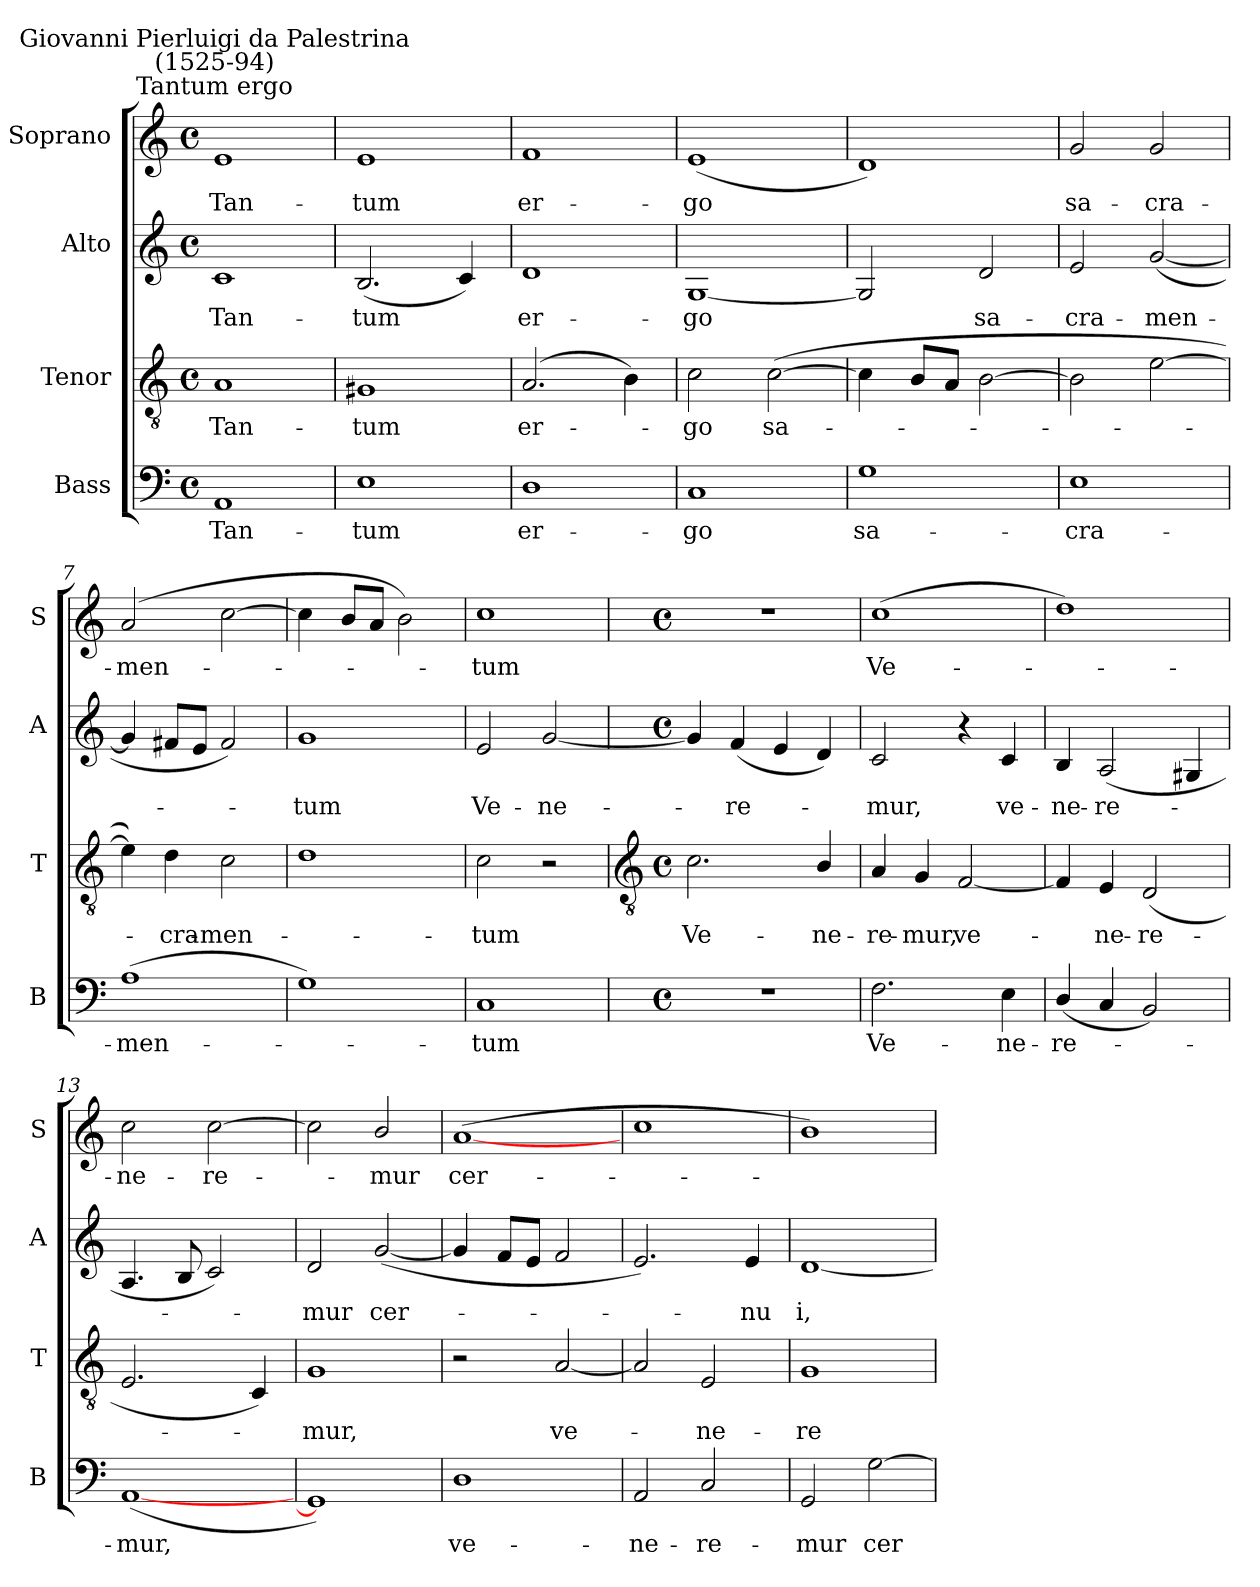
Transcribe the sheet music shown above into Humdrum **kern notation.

**kern	**text	**kern	**text	**kern	**text	**kern	**text
*part4	*part4	*part3	*part3	*part2	*part2	*part1	*part1
*staff4	*staff4	*staff3	*staff3	*staff2	*staff2	*staff1	*staff1
*I"Bass	*	*I"Tenor	*	*I"Alto	*	*I"Soprano	*
*I'B	*	*I'T	*	*I'A	*	*I'S	*
*clefF4	*	*clefGv2	*	*clefG2	*	*clefG2	*
*k[]	*	*k[]	*	*k[]	*	*k[]	*
*C:	*	*C:	*	*C:	*	*C:	*
*M4/4	*	*M4/4	*	*M4/4	*	*M4/4	*
*met(c)	*	*met(c)	*	*met(c)	*	*met(c)	*
=1	=1	=1	=1	=1	=1	=1	=1
!	!	!	!	!	!	!LO:TX:a:cj:t=Tantum ergo	!
!	!	!	!	!	!	!LO:TX:a:cj:t=Giovanni Pierluigi da Palestrina\n(1525-94)	!
!	!LO:LY:b	!	!LO:LY:b	!	!LO:LY:b	!	!LO:LY:b
1AA	Tan-	1A	Tan-	1c	Tan-	1e	Tan-
=2	=2	=2	=2	=2	=2	=2	=2
!	!LO:LY:b	!	!LO:LY:b	!	!LO:LY:b	!	!LO:LY:b
1E	-tum	1G#X	-tum	(<2.B	-tum	1e	-tum
.	.	.	.	4c)	.	.	.
=3	=3	=3	=3	=3	=3	=3	=3
!	!LO:LY:b	!	!LO:LY:b	!	!LO:LY:b	!	!LO:LY:b
1D	er-	(<2.A	er-	1d	er-	1f	er-
.	.	4B)	.	.	.	.	.
=4	=4	=4	=4	=4	=4	=4	=4
!	!LO:LY:b	!	!LO:LY:b	!	!LO:LY:b	!	!LO:LY:b
1C	-go	2c	go	[1G	-go	(<1e	-go
!	!	!	!LO:LY:b	!	!	!	!
.	.	(>[2c	sa-	.	.	.	.
=5	=5	=5	=5	=5	=5	=5	=5
!	!LO:LY:b	!	!	!	!	!	!
1G	sa-	4c]	.	2G]	.	1d)	.
.	.	8BL	.	.	.	.	.
.	.	8AJ	.	.	.	.	.
!	!	!	!	!	!LO:LY:b	!	!
.	.	[2B	.	2d	sa-	.	.
=6	=6	=6	=6	=6	=6	=6	=6
!	!LO:LY:b	!	!	!	!LO:LY:b	!	!LO:LY:b
1E	-cra-	2B]	.	2e	-cra-	2g	sa-
!	!	!	!	!	!LO:LY:b	!	!LO:LY:b
.	.	[2e	.	(<[2g/	-men-	2g	-cra-
=7	=7	=7	=7	=7	=7	=7	=7
!	!LO:LY:b	!	!	!	!	!	!LO:LY:b
(>1A	-men-	4e])	.	4g/]	.	(<2a	-men-
!	!	!	!LO:LY:b	!	!	!	!
.	.	4d	cra-	8f#XL	.	.	.
.	.	.	.	8eJ	.	.	.
!	!	!	!LO:LY:b	!	!	!	!
.	.	2c	-men-	2f#)	.	[2cc	.
=8	=8	=8	=8	=8	=8	=8	=8
!	!	!	!	!	!LO:LY:b	!	!
1G)	.	1d	.	1g	tum	4cc]	.
.	.	.	.	.	.	8bL	.
.	.	.	.	.	.	8aJ	.
.	.	.	.	.	.	2b)	.
=9	=9	=9	=9	=9	=9	=9	=9
!	!LO:LY:b	!	!LO:LY:b	!	!LO:LY:b	!	!LO:LY:b
1C	tum	2c	-tum	2e	Ve-	1cc	tum
!	!	!	!	!	!LO:LY:b	!	!
.	.	2r	.	[2g/	-ne-	.	.
!!LO:LB:g=z
=10	=10	=10	=10	=10	=10	=10	=10
*	*	*clefGv2	*	*	*	*	*
*M4/4	*	*M4/4	*	*M4/4	*	*M4/4	*
*met(c)	*	*met(c)	*	*met(c)	*	*met(c)	*
!	!	!	!LO:LY:b	!	!	!	!
1r	.	2.c	Ve-	4g/]	.	1r	.
!	!	!	!	!	!LO:LY:b	!	!
.	.	.	.	(<4f	re-	.	.
.	.	.	.	4e	.	.	.
!	!	!	!LO:LY:b	!	!	!	!
.	.	4B/	-ne-	4d)	.	.	.
=11	=11	=11	=11	=11	=11	=11	=11
!	!LO:LY:b	!	!LO:LY:b	!	!LO:LY:b	!	!LO:LY:b
2.F	Ve-	4A	-re-	2c	mur,	(>1cc	Ve-
!	!	!	!LO:LY:b	!	!	!	!
.	.	4G/	-mur,	.	.	.	.
!	!	!	!LO:LY:b	!	!	!	!
.	.	[2F	ve-	4r	.	.	.
!	!LO:LY:b	!	!	!	!LO:LY:b	!	!
4E	-ne-	.	.	4c	ve-	.	.
=12	=12	=12	=12	=12	=12	=12	=12
!	!LO:LY:b	!	!	!	!LO:LY:b	!	!
(<4D/	-re-	4F]	.	4B	-ne-	1dd)	.
!	!	!	!LO:LY:b	!	!LO:LY:b	!	!
4C	.	4E	ne-	(<2A	-re-	.	.
!	!	!	!LO:LY:b	!	!	!	!
2BB/)	.	(<2D	-re-	.	.	.	.
.	.	.	.	4G#X	.	.	.
=13	=13	=13	=13	=13	=13	=13	=13
!	!LO:LY:b	!	!	!	!	!	!LO:LY:b
(<[1AA	mur,	2.E	.	4.A	.	2cc	ne-
.	.	.	.	8B	.	.	.
!	!	!	!	!	!	!	!LO:LY:b
.	.	.	.	2c)	.	[2cc	-re-
.	.	4C)	.	.	.	.	.
=14	=14	=14	=14	=14	=14	=14	=14
!	!	!	!LO:LY:b	!	!LO:LY:b	!	!
1GG])	.	1G	mur,	2d	mur	2cc]	.
!	!	!	!	!	!LO:LY:b	!	!LO:LY:b
.	.	.	.	(<[2g/	cer-	2b/	mur
=15	=15	=15	=15	=15	=15	=15	=15
!	!LO:LY:b	!	!	!	!	!	!LO:LY:b
1D	ve-	2r	.	4g/]	.	(<[1a	cer-
.	.	.	.	8fL	.	.	.
.	.	.	.	8eJ	.	.	.
!	!	!	!LO:LY:b	!	!	!	!
.	.	[2A	ve-	2f	.	.	.
=16	=16	=16	=16	=16	=16	=16	=16
!	!LO:LY:b	!	!	!	!	!	!
2AA	-ne-	2A]	.	2.e)	.	1cc	.
!	!LO:LY:b	!	!LO:LY:b	!	!	!	!
2C	-re-	2E	ne-	.	.	.	.
!	!	!	!	!	!LO:LY:b	!	!
.	.	.	.	4e	nu	.	.
=17	=17	=17	=17	=17	=17	=17	=17
!	!LO:LY:b	!	!LO:LY:b	!	!LO:LY:b	!	!
2GG	-mur	1G	-re-	[1d	i,	1b)	.
!	!LO:LY:b	!	!	!	!	!	!
[2G	cer-	.	.	.	.	.	.
=	=	=	=	=	=	=	=
*-	*-	*-	*-	*-	*-	*-	*-
